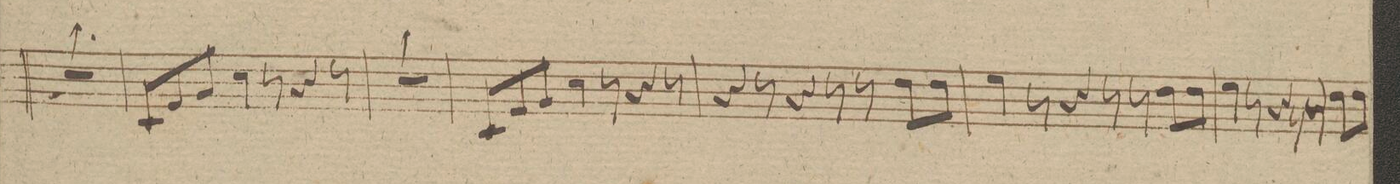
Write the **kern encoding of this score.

**kern	**dynam
*I"Corno 1mo in G.	*
*clefG2	*
*k[f#]	*
*M9/8	*
8%9r	.
=44	=44
8G/L	.
8B/	.
8d/J	.
4g\	.
8r	.
4r	.
8r	.
=45	=45
8%9r	.
=46	=46
8G/L	.
8B/	.
8d/J	.
4g\	.
8r	.
4r	.
8r	.
=47	=47
4r	.
8r	.
4r	.
8r	.
8r	.
8a\L	.
8a\J	.
=48	=48
4b\	.
8r	.
4r	.
8r	.
8r	.
8a\L	.
8a\J	.
=49	=49
4b\	.
8r	.
4r	.
8r	.
8r	.
8a\L	.
8a\J	.
=50	=50
*-	*-
